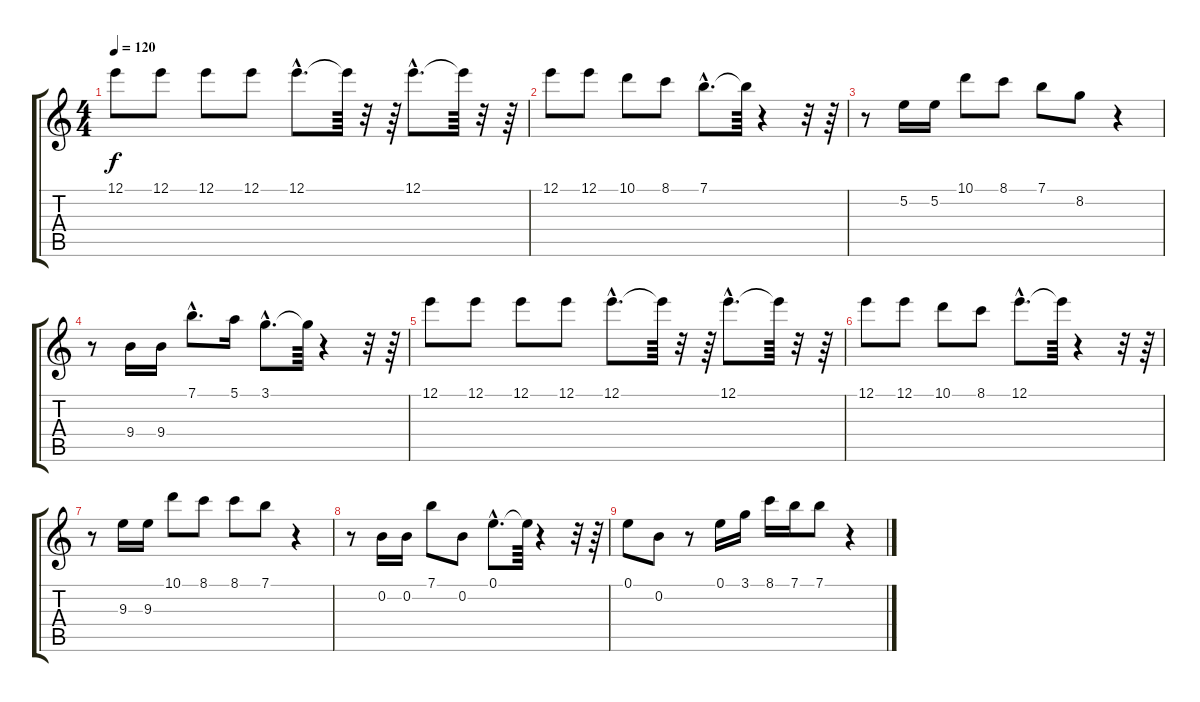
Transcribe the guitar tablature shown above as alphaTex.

\track "" {instrument acousticguitarnylon}
\staff {score tabs}
\tuning (E4 B3 G3 D3 A2 E2) {hide}
\ts (4 4)
\tempo 120
\clef g2
\ks c
12.1.8{dy f} 12.1.8 12.1.8 12.1.8 12.1{hac}.8{d} 12.1{t}.64 r.32 r.64 12.1{hac}.8{d} 12.1{t}.64 r.32 r.64 |
12.1.8 12.1.8 10.1.8 8.1.8 7.1{hac}.8{d} 7.1{t}.64 r.4 r.32 r.64 |
r.8 5.2.16 5.2.16 10.1.8 8.1.8 7.1.8 8.2.8 r.4 |
r.8 9.4.16 9.4.16 7.1{hac}.8{d} 5.1.16 3.1{hac}.8{d} 3.1{t}.64 r.4 r.32 r.64 |
12.1.8 12.1.8 12.1.8 12.1.8 12.1{hac}.8{d} 12.1{t}.64 r.32 r.64 12.1{hac}.8{d} 12.1{t}.64 r.32 r.64 |
12.1.8 12.1.8 10.1.8 8.1.8 12.1{hac}.8{d} 12.1{t}.64 r.4 r.32 r.64 |
r.8 9.3.16 9.3.16 10.1.8 8.1.8 8.1.8 7.1.8 r.4 |
r.8 0.2.16 0.2.16 7.1.8 0.2.8 0.1{hac}.8{d} 0.1{t}.64 r.4 r.32 r.64 |
0.1.8 0.2.8 r.8 0.1.16 3.1.16 8.1.16 7.1.16 7.1.8 r.4
